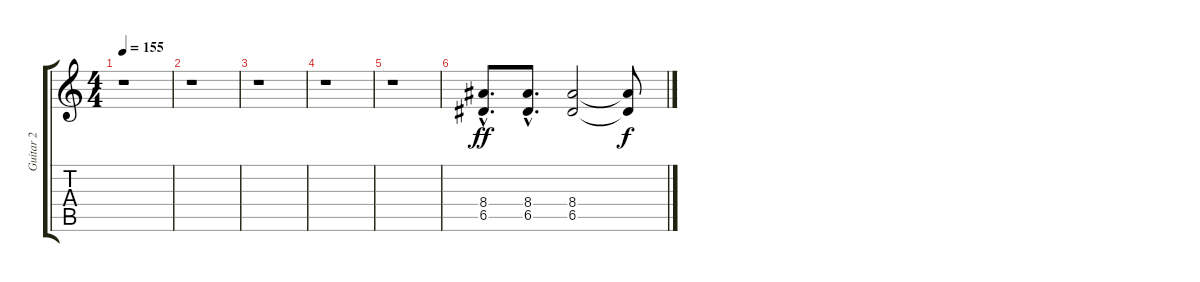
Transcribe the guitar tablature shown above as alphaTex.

\track ("Guitar 2" "Guitar 2") {instrument distortionguitar}
\staff {score tabs}
\tuning (E4 B3 G3 D3 A2 E2) {hide}
\ts (4 4)
\tempo 155
\clef g2
\ks c
r.1{dy ff} |
r.1 |
r.1 |
r.1 |
r.1 |
(8.4{hac} 6.5{hac}).8{d} (8.4{hac} 6.5{hac}).8{d} (8.4 6.5).2 (8.4{t} 6.5{t}).8{dy f}
